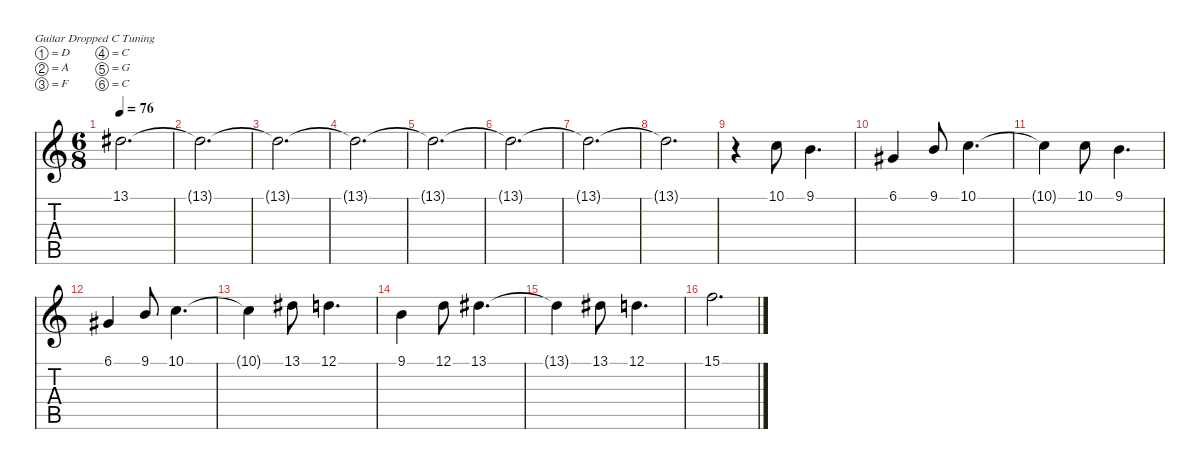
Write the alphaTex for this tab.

\defaultSystemsLayout 4
\hideDynamics
\bracketExtendMode nobrackets
\singleTrackTrackNamePolicy hidden
\multiTrackTrackNamePolicy hidden
\firstSystemTrackNameMode fullname
\firstSystemTrackNameOrientation horizontal
\otherSystemsTrackNameOrientation horizontal
\track ("Synth" "vln.") {instrument synthstrings1}
\staff {score tabs}
\tuning (D4 A3 F3 C3 G2 C2)
\ts (6 8)
\tempo 76
\clef g2
\ks c
13.1{acc #}.2{d dy mp beam Down} |
13.1{t acc #}.2{d dy f beam Down} |
13.1{t acc #}.2{d beam Down} |
13.1{t acc #}.2{d beam Down} |
13.1{t acc #}.2{d beam Down} |
13.1{t acc #}.2{d beam Down} |
13.1{t acc #}.2{d beam Down} |
13.1{t acc #}.2{d beam Down} |
r.4{beam Down} 10.1.8{dy mf beam Down} 9.1.4{d beam Down} |
6.1{acc #}.4{beam Up} 9.1.8{beam Up} 10.1.4{d beam Down} |
10.1{t}.4{beam Down} 10.1.8{beam Down} 9.1.4{d beam Down} |
6.1{acc #}.4{beam Up} 9.1.8{beam Up} 10.1.4{d beam Down} |
10.1{t}.4{beam Down} 13.1{acc #}.8{beam Down} 12.1.4{d beam Down} |
9.1.4{beam Down} 12.1.8{beam Down} 13.1{acc #}.4{d beam Down} |
13.1{t acc #}.4{beam Down} 13.1{acc #}.8{beam Down} 12.1.4{d beam Down} |
15.1.2{d beam Down}
